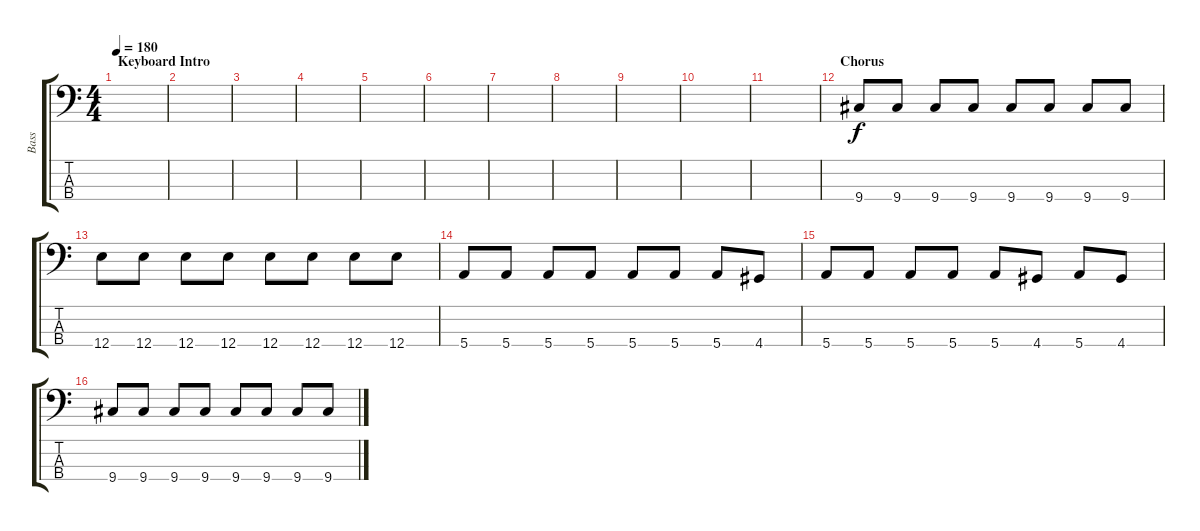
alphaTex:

\track ("Bass" "Bass") {instrument electricbassfinger}
\staff {score tabs}
\tuning (G2 D2 A1 E1) {hide}
\ts (4 4)
\section ("" "Keyboard Intro")
\tempo 180
\clef f4
\ks c
|
|
|
|
|
|
|
|
|
|
|
\section ("" "Chorus")
9.4.8 9.4.8 9.4.8 9.4.8 9.4.8 9.4.8 9.4.8 9.4.8 |
12.4.8 12.4.8 12.4.8 12.4.8 12.4.8 12.4.8 12.4.8 12.4.8 |
5.4.8 5.4.8 5.4.8 5.4.8 5.4.8 5.4.8 5.4.8 4.4.8 |
5.4.8 5.4.8 5.4.8 5.4.8 5.4.8 4.4.8 5.4.8 4.4.8 |
9.4.8 9.4.8 9.4.8 9.4.8 9.4.8 9.4.8 9.4.8 9.4.8
